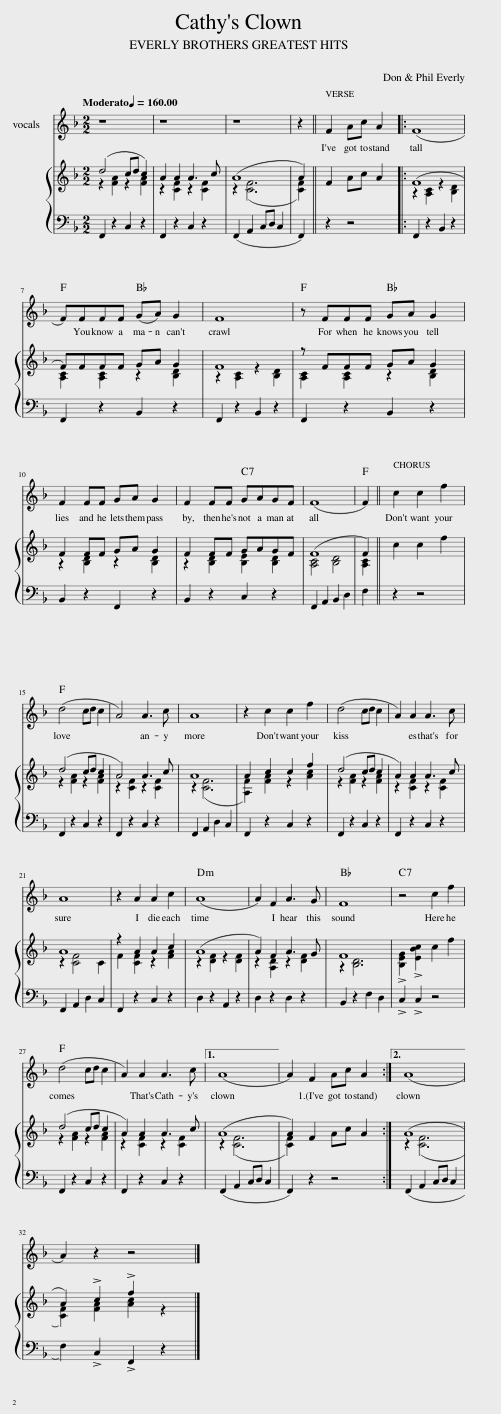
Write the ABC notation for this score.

X:1
%%score 1 { ( 2 3 ) 4 }
L:1/8
Q:1/4=160
M:2/2
I:linebreak $
K:F
V:1 treble
V:2 treble
V:3 treble
V:4 bass
V:1
 z8 | z8 | z8 | z2 || F2 Ac A2 |: %5
 (F8 |$ F)FFF (GA) G2 | F8 | z FFF GA G2 |$ F2 FF GA G2 | %10
 F2 FF GAGF | (F8 | F2) || c2 c2 f2 |$ (d4 cd c2 | %15
 A4) A3 c | A8 | z2 c2 c2 f2 | (d4 cd c2 | A2) A2 A3 c |$ %20
 A8 | z2 A2 A2 c2 | (A8 | A2) F2 A3 G | F8 | %25
 z4 c2 f2 |$ (d4 cd c2 | A2) A2 A3 c |1 (A8 || A2) F2 Ac A2 :|2 %30
 (A8 ||$ A2) z2 z4 |] %32
V:2
 (d4 cd c2) | A2 A2 A3 c | (A8 | A2) || F2 Ac A2 |: %5
 (F8 |$ F)FFF GA G2 | F8 | z FFF GA G2 |$ F2 FF GA G2 | %10
 F2 FF GAGF | (F8 | F2) || c2 c2 f2 |$ (d4 cd c2 | %15
 A4) A3 c | A8 | A2 c2 c2 f2 | (d4 cd c2 | A2) A2 A3 c |$ %20
 A8 | z2 A2 A2 c2 | (A8 | A2) F2 A3 G | F8 | %25
 x4 c2 f2 |$ (d4 cd c2 | A2) A2 A3 c |1 (A8 || A2) F2 Ac A2 :|2 %30
 (A8 ||$ A2) !>!c2 !>!f2 x2 |] %32
V:3
 z2 [FA]2 z2 [FA]2 | z2 [CF]2 z2 [CF]2 | z2 ([CF]6 | [CF]2) || x6 |: %5
 z2 [A,C]2 z2 [B,D]2 |$ [A,C]2 [A,C]2 z2 [B,D]2 | z2 [A,C]2 z2 [B,D]2 | [A,C]2 [A,C]2 z2 [B,D]2 |$ z2 [B,D]2 z2 [B,D]2 | %10
 z2 [B,D]2 [B,E]2 [B,D]2 | [A,C]4 [B,D]4 | [A,C]2 || x6 |$ z2 [FA]2 z2 [FA]2 | %15
 z2 [CF]2 z2 [CF]2 | z2 ([CF]6 | [A,F]2) [FA]2 z2 [Ac]2 | z2 [FA]2 z2 [FA]2 | z2 [CF]2 z2 [CF]2 |$ %20
 z2 [CF]4 C2 | F2 [CF]2 z2 [FA]2 | z2 [DF]2 z2 [DF]2 | z2 [A,D]2 z2 [DF]2 | z2 [B,D]6 | %25
 !>![B,EG]2 !>![EBc]2 x4 |$ z2 [FA]2 z2 [FA]2 | z2 [CF]2 z2 [CF]2 |1 z2 ([CF]6 || [CF]2) x6 :|2 %30
 z2 ([CF]6 ||$ [CF]2) [FA]2 [Ac]2 z2 |] %32
V:4
 F,,2 z2 C,2 z2 | F,,2 z2 C,2 z2 | (F,,2 A,,2 C,D, C,2 | F,,2) || z2 z4 |: %5
 F,,2 z2 B,,2 z2 |$ F,,2 z2 B,,2 z2 | F,,2 z2 B,,2 z2 | F,,2 z2 B,,2 z2 |$ B,,2 z2 F,,2 z2 | %10
 B,,2 z2 C,2 z2 | F,,2 A,,2 B,,2 D,2 | F,2 || z2 z4 |$ F,,2 z2 C,2 z2 | %15
 F,,2 z2 C,2 z2 | F,,2 A,,2 D,2 C,2 | F,,2 z2 C,2 z2 | F,,2 z2 C,2 z2 | F,,2 z2 C,2 z2 |$ %20
 F,,2 A,,2 D,2 C,2 | F,,2 z2 C,2 z2 | D,2 z2 A,,2 z2 | D,2 z2 D,2 z2 | B,,2 z2 F,2 D,2 | %25
 !>!C,2 !>!C,2 z4 |$ F,,2 z2 C,2 z2 | F,,2 z2 C,2 z2 |1 (F,,2 A,,2 C,D, C,2 || F,,2) z2 z4 :|2 %30
 (F,,2 A,,2 C,D, C,2 ||$ F,2) !>!C,2 !>!F,,2 z2 |] %32
